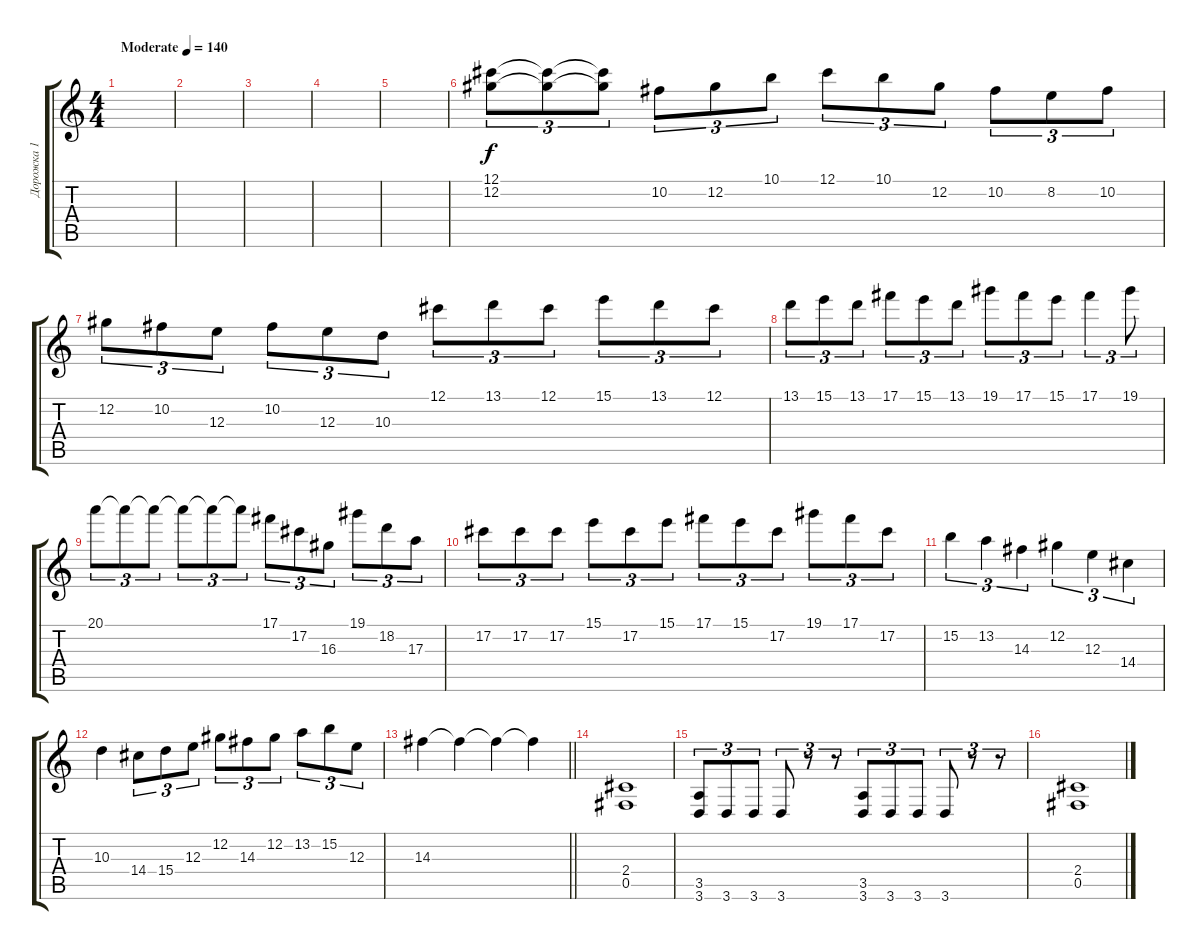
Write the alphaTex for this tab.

\track ("Дорожка 1" "Дорожка 1") {instrument distortionguitar}
\staff {score tabs}
\tuning (Db4 Ab3 E3 B2 Gb2 B1) {hide}
\ts (4 4)
\tempo (140 "Moderate")
\clef g2
\ks c
|
|
|
|
|
(12.1 12.2).8{tu (3 2)} (12.1{t} 12.2{t}).8{tu (3 2)} (12.1{t} 12.2{t}).8{tu (3 2)} 10.2.8{tu (3 2)} 12.2.8{tu (3 2)} 10.1.8{tu (3 2)} 12.1.8{tu (3 2)} 10.1.8{tu (3 2)} 12.2.8{tu (3 2)} 10.2.8{tu (3 2)} 8.2.8{tu (3 2)} 10.2.8{tu (3 2)} |
12.2.8{tu (3 2)} 10.2.8{tu (3 2)} 12.3.8{tu (3 2)} 10.2.8{tu (3 2)} 12.3.8{tu (3 2)} 10.3.8{tu (3 2)} 12.1.8{tu (3 2)} 13.1.8{tu (3 2)} 12.1.8{tu (3 2)} 15.1.8{tu (3 2)} 13.1.8{tu (3 2)} 12.1.8{tu (3 2)} |
13.1.8{tu (3 2)} 15.1.8{tu (3 2)} 13.1.8{tu (3 2)} 17.1.8{tu (3 2)} 15.1.8{tu (3 2)} 13.1.8{tu (3 2)} 19.1.8{tu (3 2)} 17.1.8{tu (3 2)} 15.1.8{tu (3 2)} 17.1.4{tu (3 2)} 19.1.8{tu (3 2)} |
20.1.8{tu (3 2)} 20.1{t}.8{tu (3 2)} 20.1{t}.8{tu (3 2)} 20.1{t}.8{tu (3 2)} 20.1{t}.8{tu (3 2)} 20.1{t}.8{tu (3 2)} 17.1.8{tu (3 2)} 17.2.8{tu (3 2)} 16.3.8{tu (3 2)} 19.1.8{tu (3 2)} 18.2.8{tu (3 2)} 17.3.8{tu (3 2)} |
17.2.8{tu (3 2)} 17.2.8{tu (3 2)} 17.2.8{tu (3 2)} 15.1.8{tu (3 2)} 17.2.8{tu (3 2)} 15.1.8{tu (3 2)} 17.1.8{tu (3 2)} 15.1.8{tu (3 2)} 17.2.8{tu (3 2)} 19.1.8{tu (3 2)} 17.1.8{tu (3 2)} 17.2.8{tu (3 2)} |
15.2.4{tu (3 2)} 13.2.4{tu (3 2)} 14.3.4{tu (3 2)} 12.2.4{tu (3 2)} 12.3.4{tu (3 2)} 14.4.4{tu (3 2)} |
10.3.4 14.4.8{tu (3 2)} 15.4.8{tu (3 2)} 12.3.8{tu (3 2)} 12.2.8{tu (3 2)} 14.3.8{tu (3 2)} 12.2.8{tu (3 2)} 13.2.8{tu (3 2)} 15.2.8{tu (3 2)} 12.3.8{tu (3 2)} |
\barLineRight lightlight
14.3.4 14.3{t}.4 14.3{t}.4 14.3{t}.4 |
\section ("" " ")
(2.4 0.5).1 |
(3.5 3.6).8{tu (3 2)} 3.6.8{tu (3 2)} 3.6.8{tu (3 2)} 3.6.8{tu (3 2)} r.8{tu (3 2)} r.8{tu (3 2)} (3.5 3.6).8{tu (3 2)} 3.6.8{tu (3 2)} 3.6.8{tu (3 2)} 3.6.8{tu (3 2)} r.8{tu (3 2)} r.8{tu (3 2)} |
(2.4 0.5).1
